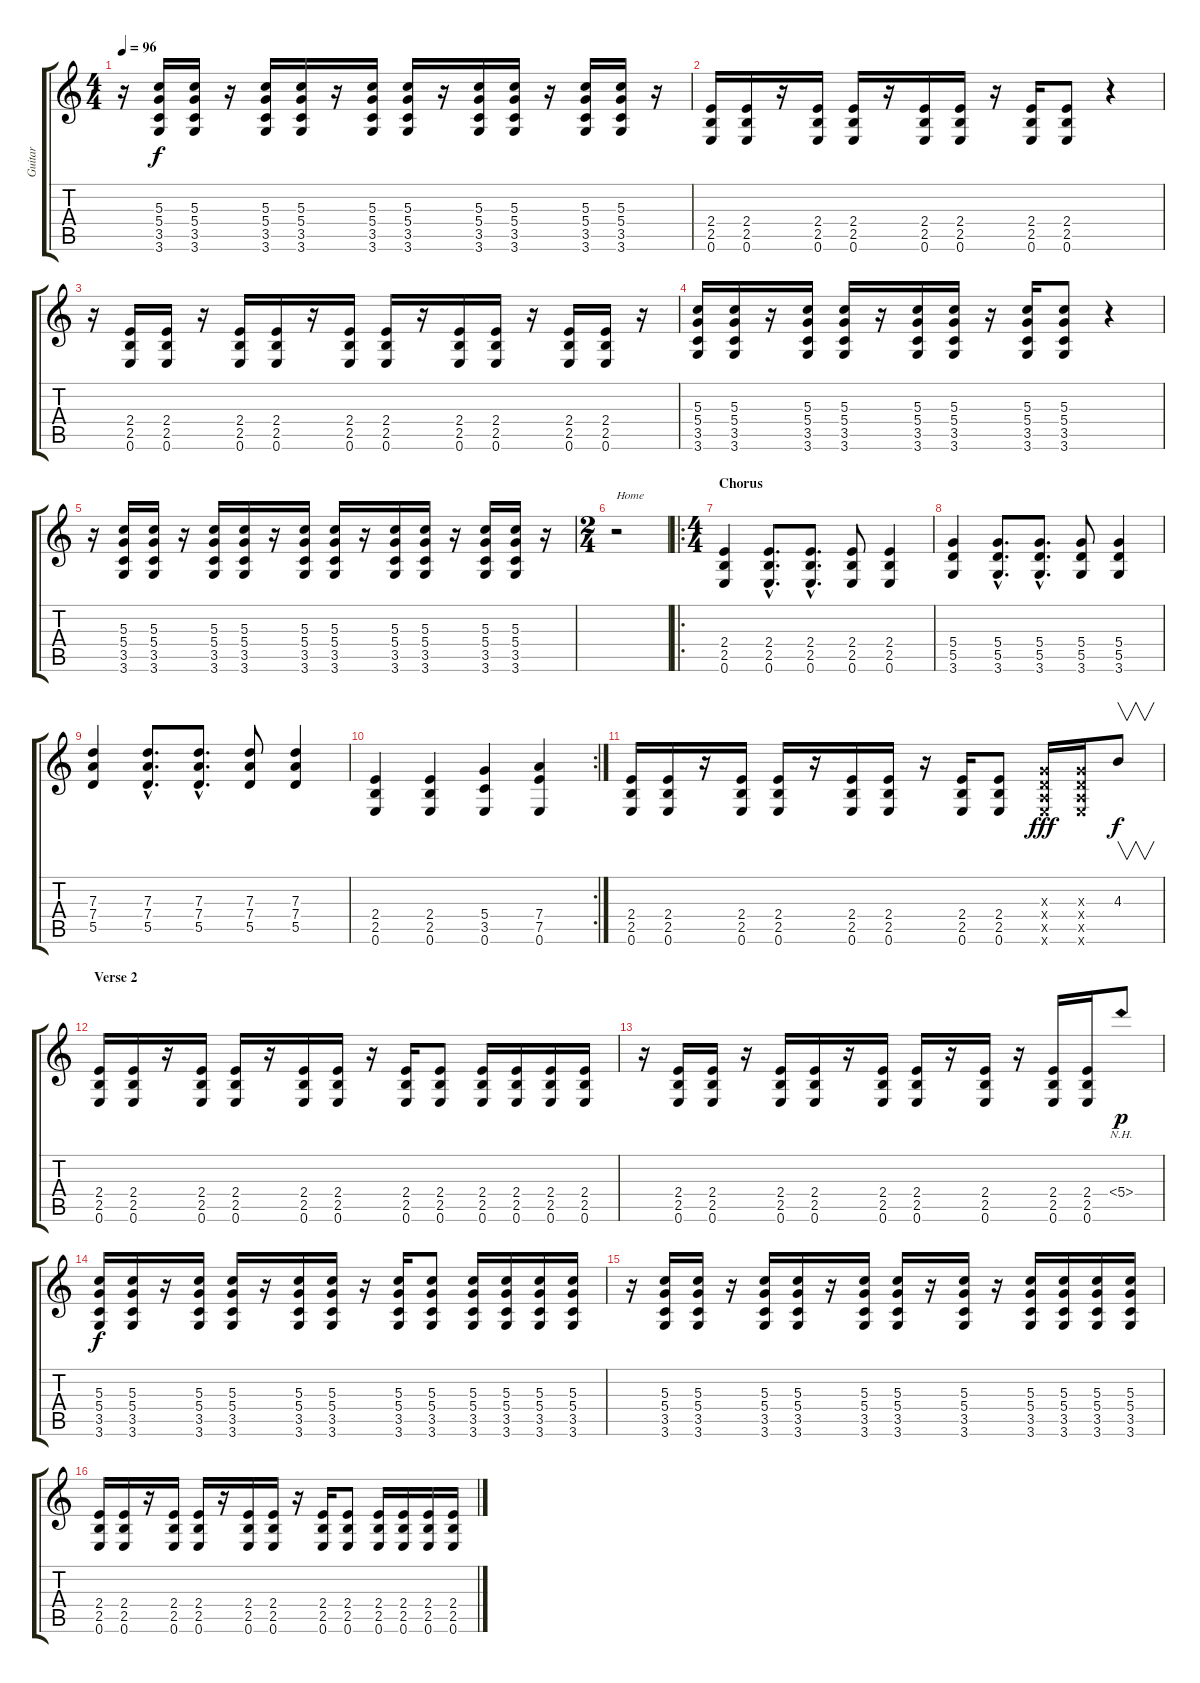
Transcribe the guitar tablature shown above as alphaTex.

\track ("Guitar" "Guitar") {instrument distortionguitar}
\staff {score tabs}
\tuning (E4 B3 G3 D3 A2 E2) {hide}
\ts (4 4)
\tempo 96
\clef g2
\ks c
r.16{dy f} (5.3 5.4 3.5 3.6).16 (5.3 5.4 3.5 3.6).16 r.16 (5.3 5.4 3.5 3.6).16 (5.3 5.4 3.5 3.6).16 r.16 (5.3 5.4 3.5 3.6).16 (5.3 5.4 3.5 3.6).16 r.16 (5.3 5.4 3.5 3.6).16 (5.3 5.4 3.5 3.6).16 r.16 (5.3 5.4 3.5 3.6).16 (5.3 5.4 3.5 3.6).16 r.16 |
(2.4 2.5 0.6).16 (2.4 2.5 0.6).16 r.16 (2.4 2.5 0.6).16 (2.4 2.5 0.6).16 r.16 (2.4 2.5 0.6).16 (2.4 2.5 0.6).16 r.16 (2.4 2.5 0.6).16 (2.4 2.5 0.6).8 r.4 |
r.16 (2.4 2.5 0.6).16 (2.4 2.5 0.6).16 r.16 (2.4 2.5 0.6).16 (2.4 2.5 0.6).16 r.16 (2.4 2.5 0.6).16 (2.4 2.5 0.6).16 r.16 (2.4 2.5 0.6).16 (2.4 2.5 0.6).16 r.16 (2.4 2.5 0.6).16 (2.4 2.5 0.6).16 r.16 |
(5.3 5.4 3.5 3.6).16 (5.3 5.4 3.5 3.6).16 r.16 (5.3 5.4 3.5 3.6).16 (5.3 5.4 3.5 3.6).16 r.16 (5.3 5.4 3.5 3.6).16 (5.3 5.4 3.5 3.6).16 r.16 (5.3 5.4 3.5 3.6).16 (5.3 5.4 3.5 3.6).8 r.4 |
r.16 (5.3 5.4 3.5 3.6).16 (5.3 5.4 3.5 3.6).16 r.16 (5.3 5.4 3.5 3.6).16 (5.3 5.4 3.5 3.6).16 r.16 (5.3 5.4 3.5 3.6).16 (5.3 5.4 3.5 3.6).16 r.16 (5.3 5.4 3.5 3.6).16 (5.3 5.4 3.5 3.6).16 r.16 (5.3 5.4 3.5 3.6).16 (5.3 5.4 3.5 3.6).16 r.16 |
\ts (2 4)
r.2{txt "Home"} |
\ro
\ts (4 4)
\section ("" "Chorus")
(2.4 2.5 0.6).4 (2.4{hac} 2.5{hac} 0.6{hac}).8{d} (2.4{hac} 2.5{hac} 0.6{hac}).8{d} (2.4 2.5 0.6).8 (2.4 2.5 0.6).4 |
(5.4 5.5 3.6).4 (5.4{hac} 5.5{hac} 3.6{hac}).8{d} (5.4{hac} 5.5{hac} 3.6{hac}).8{d} (5.4 5.5 3.6).8 (5.4 5.5 3.6).4 |
(7.3 7.4 5.5).4 (7.3{hac} 7.4{hac} 5.5{hac}).8{d} (7.3{hac} 7.4{hac} 5.5{hac}).8{d} (7.3 7.4 5.5).8 (7.3 7.4 5.5).4 |
\rc 2
(2.4 2.5 0.6).4 (2.4 2.5 0.6).4 (5.4 3.5 0.6).4 (7.4 7.5 0.6).4 |
(2.4 2.5 0.6).16 (2.4 2.5 0.6).16 r.16 (2.4 2.5 0.6).16 (2.4 2.5 0.6).16 r.16 (2.4 2.5 0.6).16 (2.4 2.5 0.6).16 r.16 (2.4 2.5 0.6).16 (2.4 2.5 0.6).8 (0.3{x} 0.4{x} 0.5{x} 0.6{x}).16{dy fff} (0.3{x} 0.4{x} 0.5{x} 0.6{x}).16 4.3.8{v dy f} |
\section ("" "Verse 2")
(2.4 2.5 0.6).16 (2.4 2.5 0.6).16 r.16 (2.4 2.5 0.6).16 (2.4 2.5 0.6).16 r.16 (2.4 2.5 0.6).16 (2.4 2.5 0.6).16 r.16 (2.4 2.5 0.6).16 (2.4 2.5 0.6).8 (2.4 2.5 0.6).16 (2.4 2.5 0.6).16 (2.4 2.5 0.6).16 (2.4 2.5 0.6).16 |
r.16 (2.4 2.5 0.6).16 (2.4 2.5 0.6).16 r.16 (2.4 2.5 0.6).16 (2.4 2.5 0.6).16 r.16 (2.4 2.5 0.6).16 (2.4 2.5 0.6).16 r.16 (2.4 2.5 0.6).16 r.16 (2.4 2.5 0.6).16 (2.4 2.5 0.6).16 5.4{nh}.8{dy p} |
(5.3 5.4 3.5 3.6).16{dy f} (5.3 5.4 3.5 3.6).16 r.16 (5.3 5.4 3.5 3.6).16 (5.3 5.4 3.5 3.6).16 r.16 (5.3 5.4 3.5 3.6).16 (5.3 5.4 3.5 3.6).16 r.16 (5.3 5.4 3.5 3.6).16 (5.3 5.4 3.5 3.6).8 (5.3 5.4 3.5 3.6).16 (5.3 5.4 3.5 3.6).16 (5.3 5.4 3.5 3.6).16 (5.3 5.4 3.5 3.6).16 |
r.16 (5.3 5.4 3.5 3.6).16 (5.3 5.4 3.5 3.6).16 r.16 (5.3 5.4 3.5 3.6).16 (5.3 5.4 3.5 3.6).16 r.16 (5.3 5.4 3.5 3.6).16 (5.3 5.4 3.5 3.6).16 r.16 (5.3 5.4 3.5 3.6).16 r.16 (5.3 5.4 3.5 3.6).16 (5.3 5.4 3.5 3.6).16 (5.3 5.4 3.5 3.6).16 (5.3 5.4 3.5 3.6).16 |
(2.4 2.5 0.6).16 (2.4 2.5 0.6).16 r.16 (2.4 2.5 0.6).16 (2.4 2.5 0.6).16 r.16 (2.4 2.5 0.6).16 (2.4 2.5 0.6).16 r.16 (2.4 2.5 0.6).16 (2.4 2.5 0.6).8 (2.4 2.5 0.6).16 (2.4 2.5 0.6).16 (2.4 2.5 0.6).16 (2.4 2.5 0.6).16
